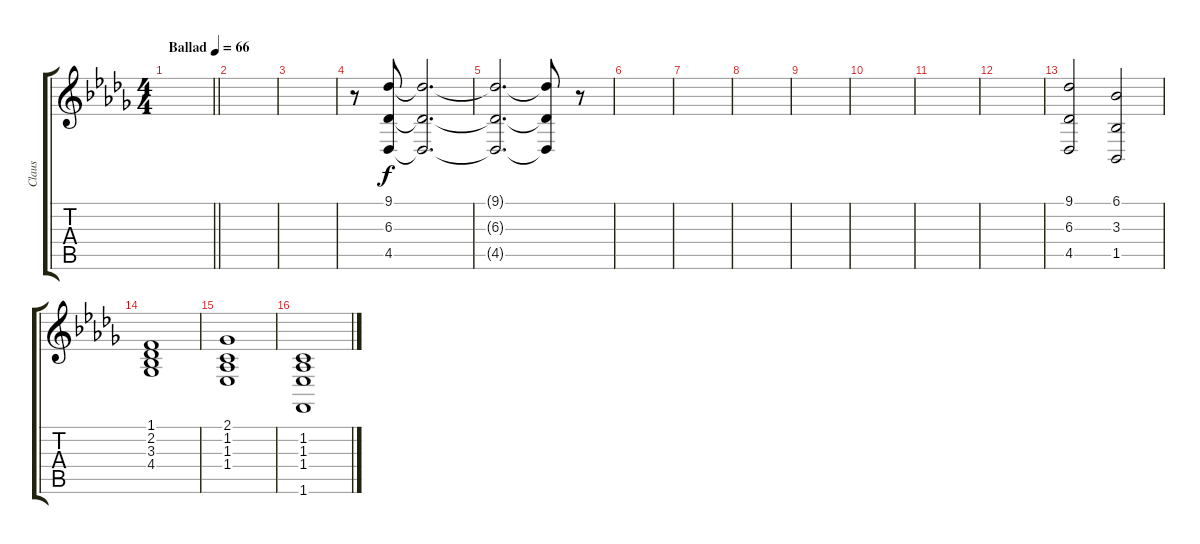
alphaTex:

\track ("Claus" "Claus") {instrument stringensemble1}
\staff {score tabs}
\tuning (E4 B3 G3 D3 A2 E2) {hide}
\ts (4 4)
\tempo (66 "Ballad")
\clef g2
\barLineRight lightlight
\ks db
|
|
|
r.8 (9.1 6.3 4.5).8 (9.1{t} 6.3{t} 4.5{t}).2{d} |
(9.1{t} 6.3{t} 4.5{t}).2{d} (9.1{t} 6.3{t} 4.5{t}).8 r.8 |
|
|
|
|
|
|
|
(9.1 6.3 4.5).2 (6.1 3.3 1.5).2 |
(1.1 2.2 3.3 4.4).1 |
(2.1 1.2 1.3 1.4).1 |
(1.2 1.3 1.4 1.6).1
